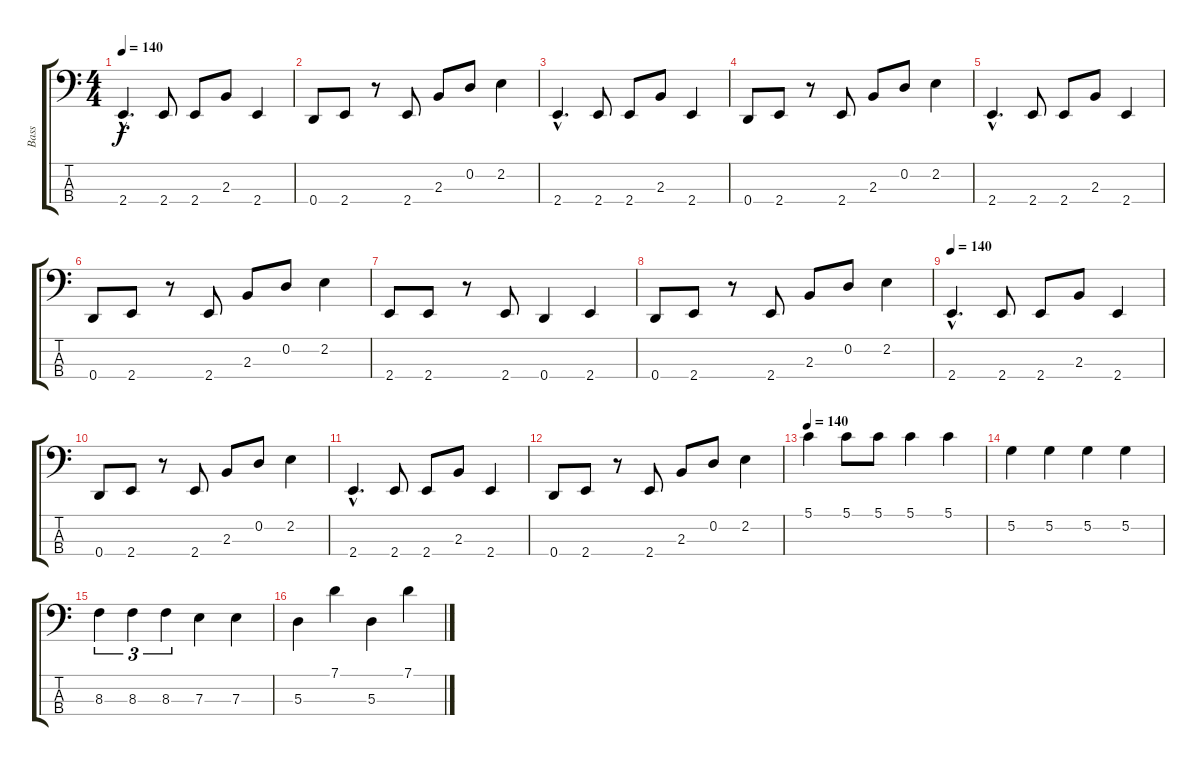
\track ("Bass" "Bass") {instrument electricbasspick}
\staff {score tabs}
\tuning (G2 D2 A1 D1) {hide}
\ts (4 4)
\tempo 140
\clef f4
\ks c
2.4{hac}.4{d dy f} 2.4.8 2.4.8 2.3.8 2.4.4 |
0.4.8 2.4.8 r.8 2.4.8 2.3.8 0.2.8 2.2.4 |
2.4{hac}.4{d} 2.4.8 2.4.8 2.3.8 2.4.4 |
0.4.8 2.4.8 r.8 2.4.8 2.3.8 0.2.8 2.2.4 |
2.4{hac}.4{d} 2.4.8 2.4.8 2.3.8 2.4.4 |
0.4.8 2.4.8 r.8 2.4.8 2.3.8 0.2.8 2.2.4 |
2.4.8 2.4.8 r.8 2.4.8 0.4.4 2.4.4 |
0.4.8 2.4.8 r.8 2.4.8 2.3.8 0.2.8 2.2.4 |
\tempo 140
2.4{hac}.4{d} 2.4.8 2.4.8 2.3.8 2.4.4 |
0.4.8 2.4.8 r.8 2.4.8 2.3.8 0.2.8 2.2.4 |
2.4{hac}.4{d} 2.4.8 2.4.8 2.3.8 2.4.4 |
0.4.8 2.4.8 r.8 2.4.8 2.3.8 0.2.8 2.2.4 |
\tempo 140
5.1.4 5.1.8 5.1.8 5.1.4 5.1.4 |
5.2.4 5.2.4 5.2.4 5.2.4 |
8.3.4{tu (3 2)} 8.3.4{tu (3 2)} 8.3.4{tu (3 2)} 7.3.4 7.3.4 |
5.3.4 7.1.4 5.3.4 7.1.4
